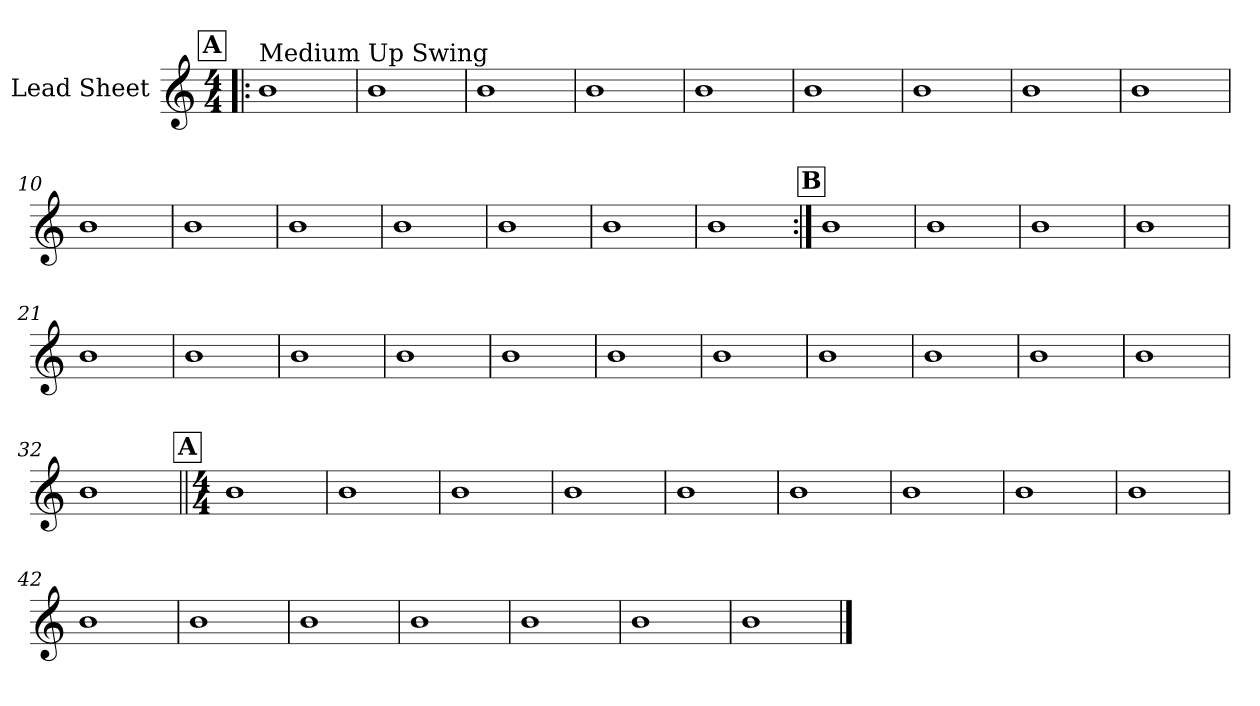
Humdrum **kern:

**kern
*part1
*staff1
*I"Lead Sheet
*clefG2
*k[]
*M4/4
!!LO:REH:place=s1:a:fs=14:t=A
=1!|:
!LO:TX:a:t=Medium Up Swing
1b
=2
1b
=3
1b
=4
1b
!!LO:LB:g=z
=5
1b
=6
1b
=7
1b
=8
1b
!!LO:LB:g=z
=9
1b
=10
1b
=11
1b
=12
1b
!!LO:LB:g=z
=13
1b
=14
1b
=15
1b
=16
1b
!!LO:LB:g=z
!!LO:REH:place=s1:a:fs=14:t=B
=17:|!
1b
=18
1b
=19
1b
=20
1b
!!LO:LB:g=z
=21
1b
=22
1b
=23
1b
=24
1b
!!LO:LB:g=z
=25
1b
=26
1b
=27
1b
=28
1b
!!LO:LB:g=z
=29
1b
=30
1b
=31
1b
=32
1b
!!LO:LB:g=z
!!LO:REH:place=s1:a:fs=14:t=A
=33||
*M4/4
1b
=34
1b
=35
1b
=36
1b
!!LO:LB:g=z
=37
1b
=38
1b
=39
1b
=40
1b
!!LO:PB:g=z
=41
1b
=42
1b
=43
1b
=44
1b
!!LO:LB:g=z
=45
1b
=46
1b
=47
1b
=48
1b
==
*-
